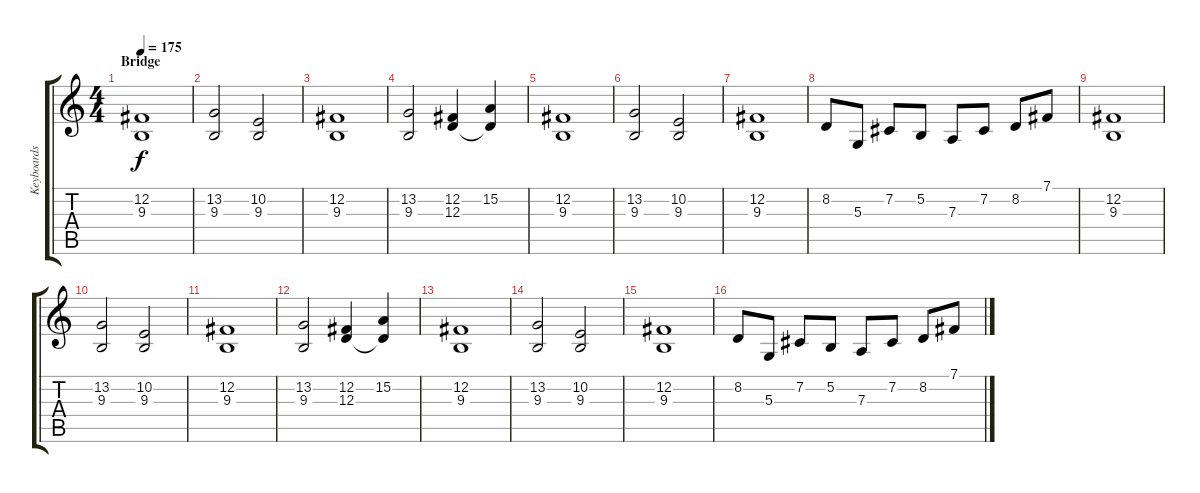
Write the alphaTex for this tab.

\track ("Keyboards / Dan" "Keyboards ") {instrument stringensemble1}
\staff {score tabs}
\tuning (B3 Gb3 D3 A2 E2 B1) {hide}
\ts (4 4)
\section ("" "Bridge")
\tempo 175
\clef g2
\ks c
(12.2 9.3).1{dy f} |
(13.2 9.3).2 (10.2 9.3).2 |
(12.2 9.3).1 |
(13.2 9.3).2 (12.2 12.3).4 (15.2 12.3{t}).4 |
(12.2 9.3).1 |
(13.2 9.3).2 (10.2 9.3).2 |
(12.2 9.3).1 |
8.2.8 5.3.8 7.2.8 5.2.8 7.3.8 7.2.8 8.2.8 7.1.8 |
(12.2 9.3).1 |
(13.2 9.3).2 (10.2 9.3).2 |
(12.2 9.3).1 |
(13.2 9.3).2 (12.2 12.3).4 (15.2 12.3{t}).4 |
(12.2 9.3).1 |
(13.2 9.3).2 (10.2 9.3).2 |
(12.2 9.3).1 |
8.2.8 5.3.8 7.2.8 5.2.8 7.3.8 7.2.8 8.2.8 7.1.8
